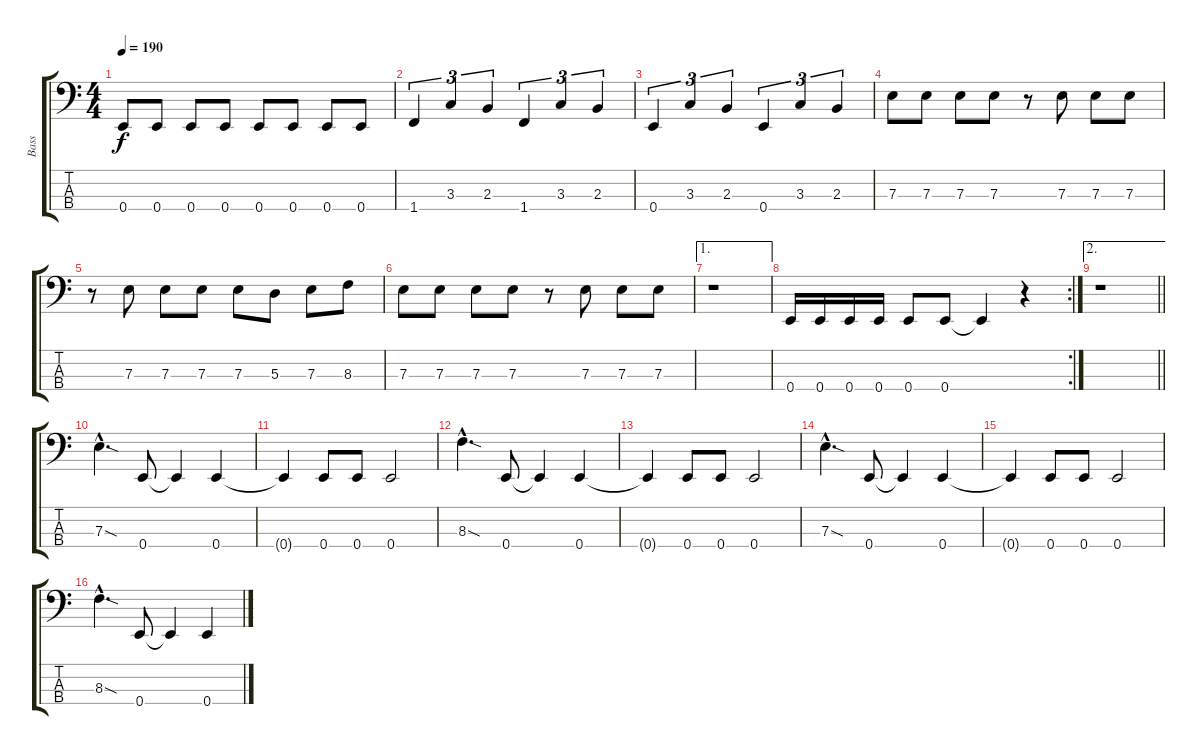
\track ("Bass" "Bass") {instrument slapbass2}
\staff {score tabs}
\tuning (G2 D2 A1 E1) {hide}
\ts (4 4)
\tempo 190
\clef f4
\ks c
0.4.8{dy f} 0.4.8 0.4.8 0.4.8 0.4.8 0.4.8 0.4.8 0.4.8 |
1.4.4{tu (3 2)} 3.3.4{tu (3 2)} 2.3.4{tu (3 2)} 1.4.4{tu (3 2)} 3.3.4{tu (3 2)} 2.3.4{tu (3 2)} |
0.4.4{tu (3 2)} 3.3.4{tu (3 2)} 2.3.4{tu (3 2)} 0.4.4{tu (3 2)} 3.3.4{tu (3 2)} 2.3.4{tu (3 2)} |
7.3.8 7.3.8 7.3.8 7.3.8 r.8 7.3.8 7.3.8 7.3.8 |
r.8 7.3.8 7.3.8 7.3.8 7.3.8 5.3.8 7.3.8 8.3.8 |
7.3.8 7.3.8 7.3.8 7.3.8 r.8 7.3.8 7.3.8 7.3.8 |
\ae 1
r.1 |
\rc 2
0.4.16 0.4.16 0.4.16 0.4.16 0.4.8 0.4.8 0.4{t}.4 r.4 |
\ae 2
\barLineRight lightlight
r.1 |
7.3{sod hac}.4{d} 0.4.8 0.4{t}.4 0.4.4 |
0.4{t}.4 0.4.8 0.4.8 0.4.2 |
8.3{sod hac}.4{d} 0.4.8 0.4{t}.4 0.4.4 |
0.4{t}.4 0.4.8 0.4.8 0.4.2 |
7.3{sod hac}.4{d} 0.4.8 0.4{t}.4 0.4.4 |
0.4{t}.4 0.4.8 0.4.8 0.4.2 |
8.3{sod hac}.4{d} 0.4.8 0.4{t}.4 0.4.4
